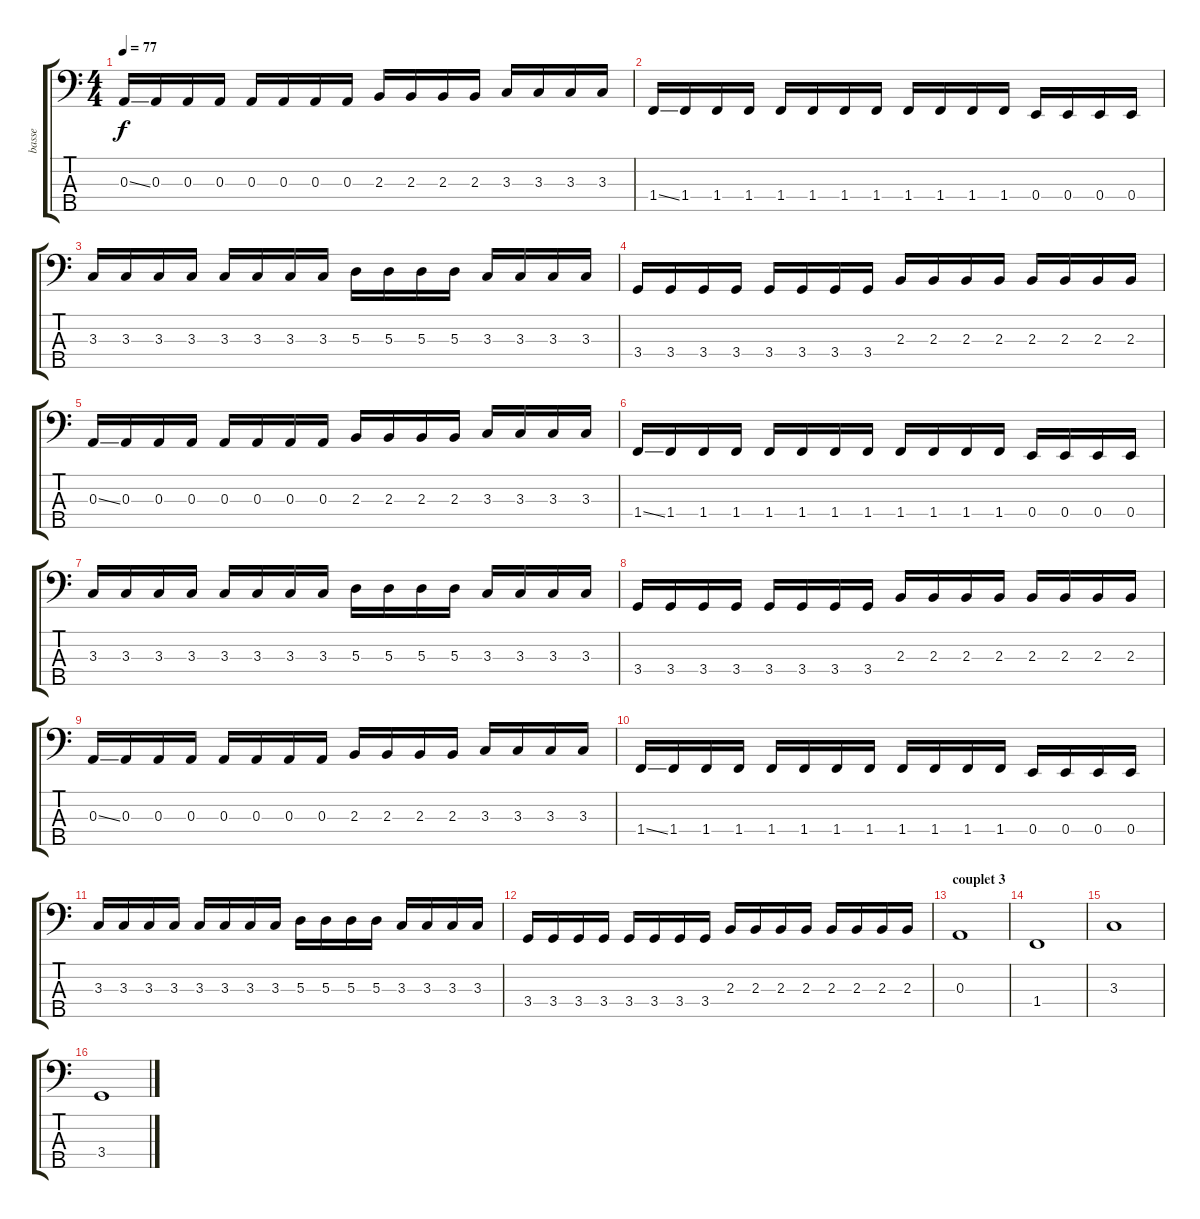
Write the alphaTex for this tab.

\track ("basse" "basse") {instrument electricbassfinger}
\staff {score tabs}
\tuning (G2 D2 A1 E1 B0) {hide}
\ts (4 4)
\tempo 77
\clef f4
\ks c
0.3{ss}.16{dy f} 0.3.16 0.3.16 0.3.16 0.3.16 0.3.16 0.3.16 0.3.16 2.3.16 2.3.16 2.3.16 2.3.16 3.3.16 3.3.16 3.3.16 3.3.16 |
1.4{ss}.16 1.4.16 1.4.16 1.4.16 1.4.16 1.4.16 1.4.16 1.4.16 1.4.16 1.4.16 1.4.16 1.4.16 0.4.16 0.4.16 0.4.16 0.4.16 |
3.3.16 3.3.16 3.3.16 3.3.16 3.3.16 3.3.16 3.3.16 3.3.16 5.3.16 5.3.16 5.3.16 5.3.16 3.3.16 3.3.16 3.3.16 3.3.16 |
3.4.16 3.4.16 3.4.16 3.4.16 3.4.16 3.4.16 3.4.16 3.4.16 2.3.16 2.3.16 2.3.16 2.3.16 2.3.16 2.3.16 2.3.16 2.3.16 |
0.3{ss}.16 0.3.16 0.3.16 0.3.16 0.3.16 0.3.16 0.3.16 0.3.16 2.3.16 2.3.16 2.3.16 2.3.16 3.3.16 3.3.16 3.3.16 3.3.16 |
1.4{ss}.16 1.4.16 1.4.16 1.4.16 1.4.16 1.4.16 1.4.16 1.4.16 1.4.16 1.4.16 1.4.16 1.4.16 0.4.16 0.4.16 0.4.16 0.4.16 |
3.3.16 3.3.16 3.3.16 3.3.16 3.3.16 3.3.16 3.3.16 3.3.16 5.3.16 5.3.16 5.3.16 5.3.16 3.3.16 3.3.16 3.3.16 3.3.16 |
3.4.16 3.4.16 3.4.16 3.4.16 3.4.16 3.4.16 3.4.16 3.4.16 2.3.16 2.3.16 2.3.16 2.3.16 2.3.16 2.3.16 2.3.16 2.3.16 |
0.3{ss}.16 0.3.16 0.3.16 0.3.16 0.3.16 0.3.16 0.3.16 0.3.16 2.3.16 2.3.16 2.3.16 2.3.16 3.3.16 3.3.16 3.3.16 3.3.16 |
1.4{ss}.16 1.4.16 1.4.16 1.4.16 1.4.16 1.4.16 1.4.16 1.4.16 1.4.16 1.4.16 1.4.16 1.4.16 0.4.16 0.4.16 0.4.16 0.4.16 |
3.3.16 3.3.16 3.3.16 3.3.16 3.3.16 3.3.16 3.3.16 3.3.16 5.3.16 5.3.16 5.3.16 5.3.16 3.3.16 3.3.16 3.3.16 3.3.16 |
3.4.16 3.4.16 3.4.16 3.4.16 3.4.16 3.4.16 3.4.16 3.4.16 2.3.16 2.3.16 2.3.16 2.3.16 2.3.16 2.3.16 2.3.16 2.3.16 |
\section ("" "couplet 3")
0.3.1 |
1.4.1 |
3.3.1 |
3.4.1
